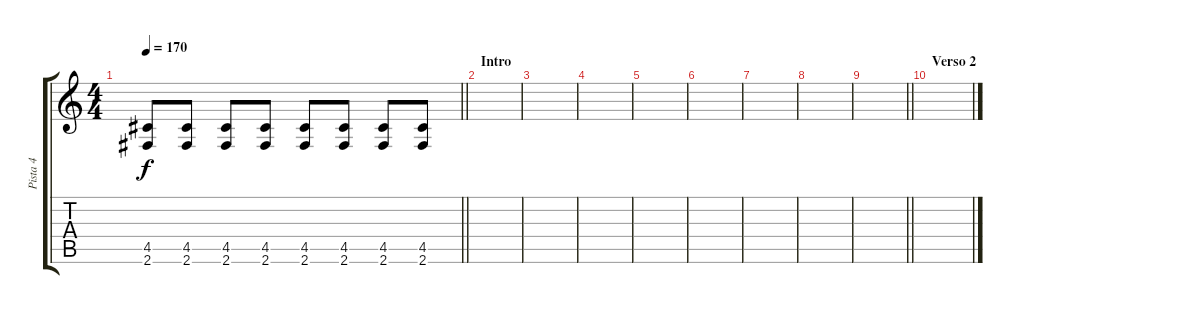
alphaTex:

\track ("Pista 4" "Pista 4") {instrument distortionguitar}
\staff {score tabs}
\tuning (E4 B3 G3 D3 A2 E2) {hide}
\ts (4 4)
\tempo 170
\clef g2
\barLineRight lightlight
\ks c
(4.5 2.6).8{dy f} (4.5 2.6).8 (4.5 2.6).8 (4.5 2.6).8 (4.5 2.6).8 (4.5 2.6).8 (4.5 2.6).8 (4.5 2.6).8 |
\section ("" "Intro")
|
|
|
|
|
|
|
\barLineRight lightlight
|
\section ("" "Verso 2")
